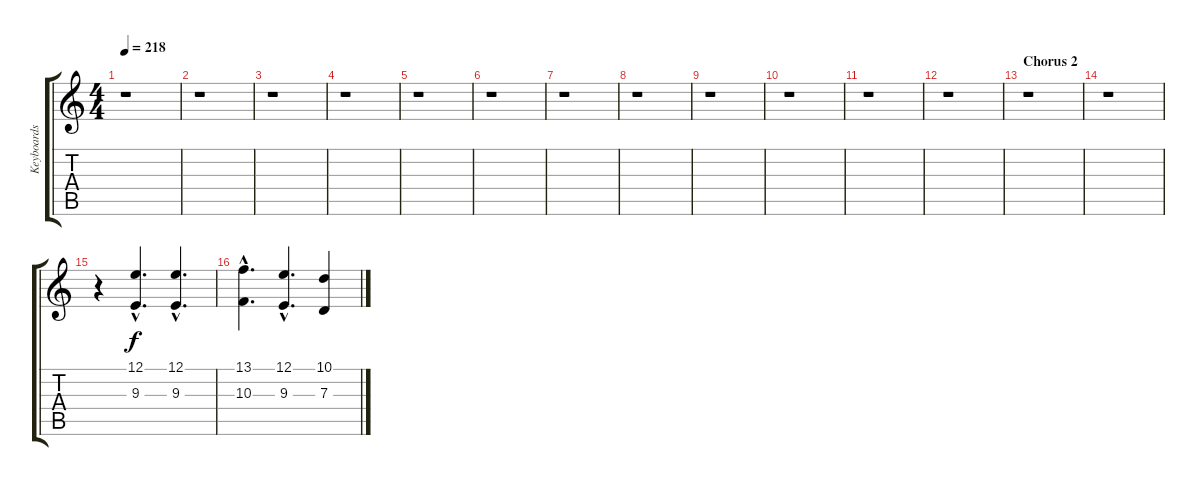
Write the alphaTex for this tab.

\track ("Keyboards 4" "Keyboards ") {instrument choiraahs}
\staff {score tabs}
\tuning (E4 B3 G3 D3 A2 E2) {hide}
\ts (4 4)
\tempo 218
\clef g2
\ks c
r.1{dy f} |
r.1 |
r.1 |
r.1 |
r.1 |
r.1 |
r.1 |
r.1 |
r.1 |
r.1 |
r.1 |
r.1 |
\section ("" "Chorus 2")
r.1 |
r.1 |
r.4{instrument orchestrahit} (12.1{hac} 9.3{hac}).4{d} (12.1{hac} 9.3{hac}).4{d} |
(13.1{hac} 10.3{hac}).4{d} (12.1{hac} 9.3{hac}).4{d} (10.1 7.3).4
